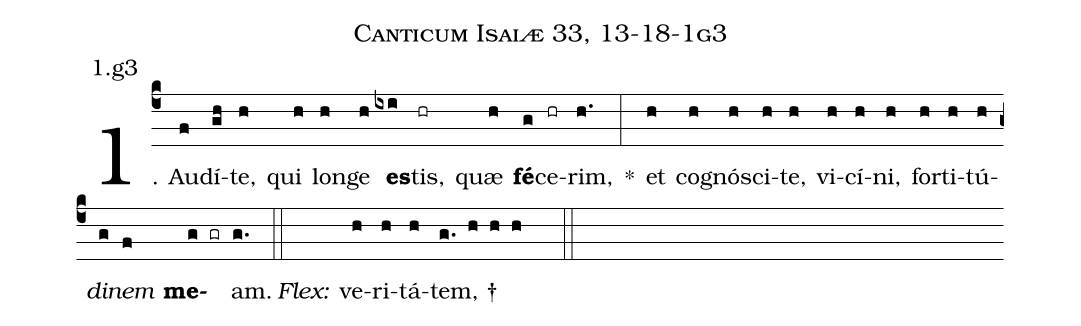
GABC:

name: Canticum Isaiæ 33, 13-18-1g3;
annotation: 1.g3;
%%
(c4)1. Au(f)dí(gh)te,(h) qui(h) lon(h)ge(h) <b>es</b>(ixi)tis,(hr) quæ(h) <b>fé</b>(g)ce(hr)rim,(h.) *(:) et(h) co(h)gnó(h)sci(h)te,(h) vi(h)cí(h)ni,(h) for(h)ti(h)tú(h)<i>di</i>(g)<i>nem</i>(f) <b>me</b>(g gr)am.(g.) (::)
<i>Flex:</i>()  ve(h)ri(h)tá(h)tem, †(g. h h h  ::)
